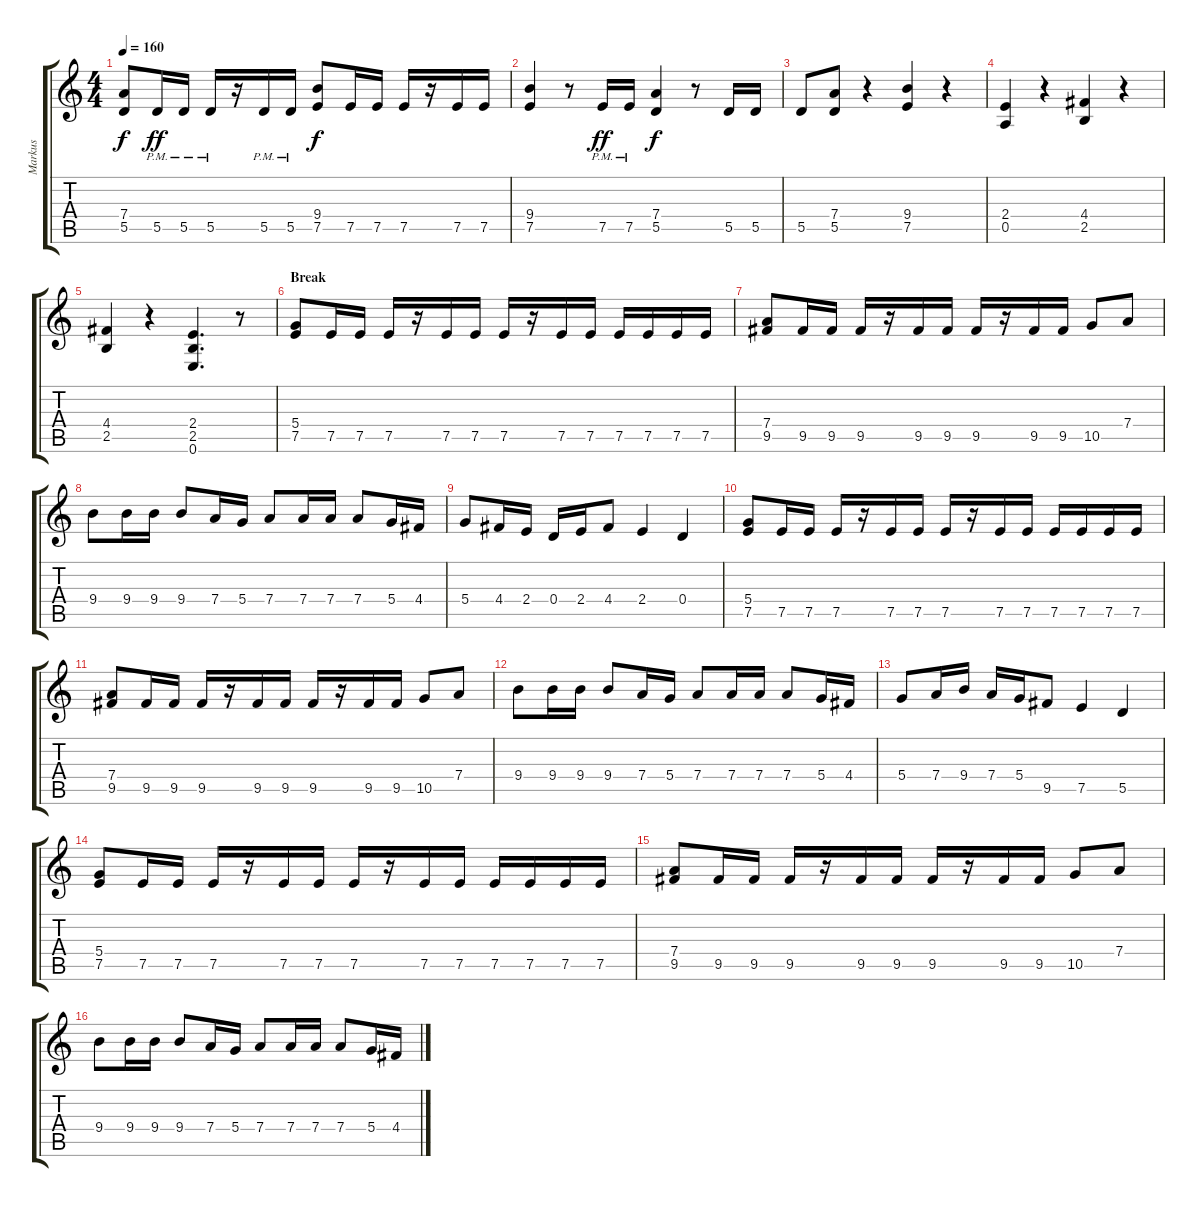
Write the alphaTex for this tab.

\track ("Markus" "Markus") {instrument distortionguitar}
\staff {score tabs}
\tuning (E4 B3 G3 D3 A2 E2) {hide}
\ts (4 4)
\tempo 160
\clef g2
\ks c
(7.4 5.5).8{dy f} 5.5{pm}.16{dy ff} 5.5{pm}.16 5.5{pm}.16 r.16 5.5{pm}.16 5.5{pm}.16 (9.4 7.5).8{dy f} 7.5.16 7.5.16 7.5.16 r.16 7.5.16 7.5.16 |
(9.4 7.5).4 r.8 7.5{pm}.16{dy ff} 7.5{pm}.16 (7.4 5.5).4{dy f} r.8 5.5.16 5.5.16 |
5.5.8 (7.4 5.5).8 r.4 (9.4 7.5).4 r.4 |
(2.4 0.5).4 r.4 (4.4 2.5).4 r.4 |
(4.4 2.5).4 r.4 (2.4 2.5 0.6).4{d} r.8 |
\section ("" "Break")
(5.4 7.5).8 7.5.16 7.5.16 7.5.16 r.16 7.5.16 7.5.16 7.5.16 r.16 7.5.16 7.5.16 7.5.16 7.5.16 7.5.16 7.5.16 |
(7.4 9.5).8 9.5.16 9.5.16 9.5.16 r.16 9.5.16 9.5.16 9.5.16 r.16 9.5.16 9.5.16 10.5.8 7.4.8 |
9.4.8 9.4.16 9.4.16 9.4.8 7.4.16 5.4.16 7.4.8 7.4.16 7.4.16 7.4.8 5.4.16 4.4.16 |
5.4.8 4.4.16 2.4.16 0.4.16 2.4.16 4.4.8 2.4.4 0.4.4 |
(5.4 7.5).8 7.5.16 7.5.16 7.5.16 r.16 7.5.16 7.5.16 7.5.16 r.16 7.5.16 7.5.16 7.5.16 7.5.16 7.5.16 7.5.16 |
(7.4 9.5).8 9.5.16 9.5.16 9.5.16 r.16 9.5.16 9.5.16 9.5.16 r.16 9.5.16 9.5.16 10.5.8 7.4.8 |
9.4.8 9.4.16 9.4.16 9.4.8 7.4.16 5.4.16 7.4.8 7.4.16 7.4.16 7.4.8 5.4.16 4.4.16 |
5.4.8 7.4.16 9.4.16 7.4.16 5.4.16 9.5.8 7.5.4 5.5.4 |
(5.4 7.5).8 7.5.16 7.5.16 7.5.16 r.16 7.5.16 7.5.16 7.5.16 r.16 7.5.16 7.5.16 7.5.16 7.5.16 7.5.16 7.5.16 |
(7.4 9.5).8 9.5.16 9.5.16 9.5.16 r.16 9.5.16 9.5.16 9.5.16 r.16 9.5.16 9.5.16 10.5.8 7.4.8 |
9.4.8 9.4.16 9.4.16 9.4.8 7.4.16 5.4.16 7.4.8 7.4.16 7.4.16 7.4.8 5.4.16 4.4.16
